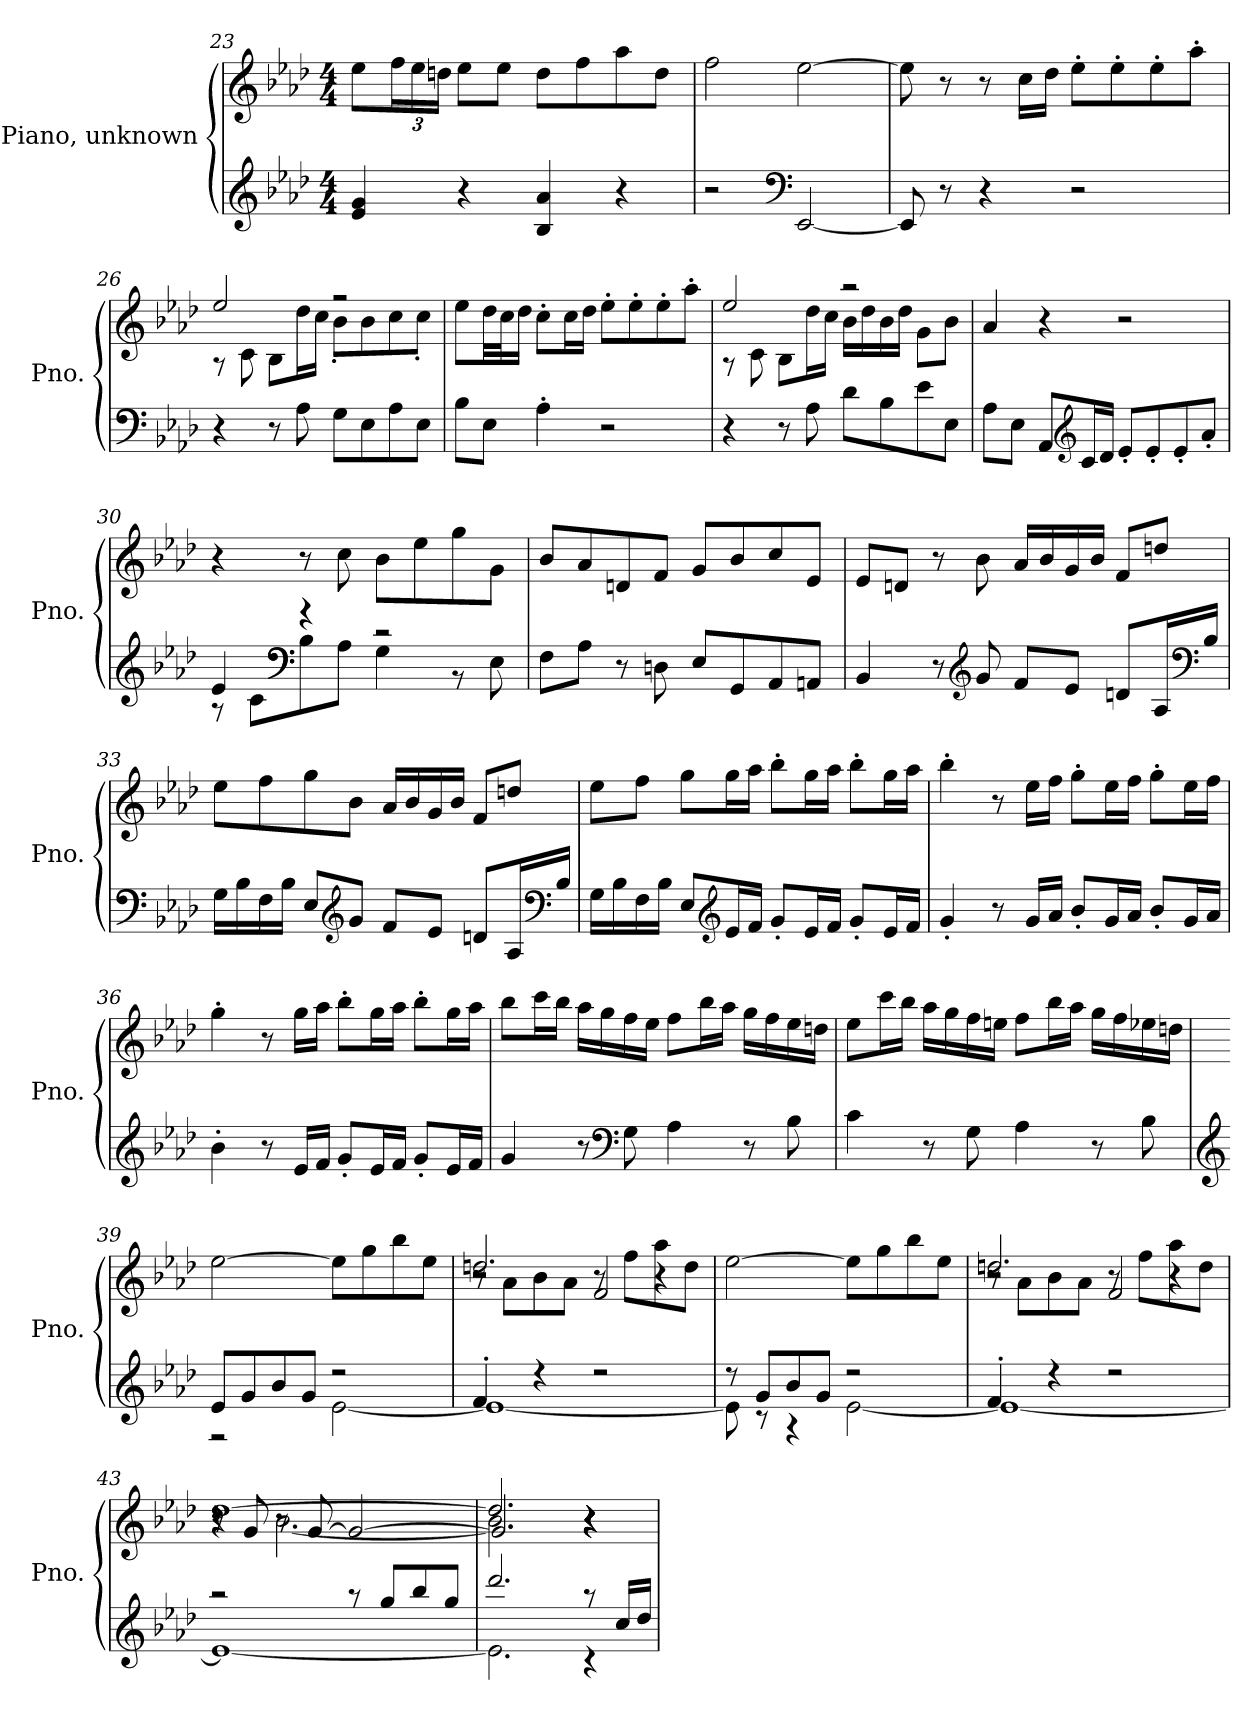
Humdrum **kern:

**kern	**kern
*part1	*part1
*staff2	*staff1
*I"Piano, unknown	*
*I'Pno.	*
*clefG2	*clefG2
*k[b-e-a-d-]	*k[b-e-a-d-]
*M4/4	*M4/4
=23	=23
4e-/ 4g/	8ee-\L
*	*Xbrackettup
.	24ff\L
.	24ee-\
.	24ddn\JJ
4r	8ee-\L
.	8ee-\J
4B-/ 4a-/	8dd\L
.	8ff\
4r	8aa-\
.	8dd\J
=24	=24
2r	2ff\
*clefF4	*
[2EE-/	[2ee-\
=25	=25
8EE-/]	8ee-\]
8r	8r
4r	8r
.	16cc\LL
.	16dd-\JJ
2r	8ee-'\L
.	8ee-'\
.	8ee-'\
.	8aa-'\J
!!LO:LB:g=z
=26	=26
*	*^
4r	2ee-/	8r
.	.	8c\
8r	.	8B-\L
8A-\	.	16dd-\L
.	.	16cc\JJ
8G\L	2r	8b-'\L
8E-\	.	8b-\
8A-\	.	8cc\
8E-\J	.	8cc'\J
*	*v	*v
=27	=27
8B-\L	8ee-\L
8E-\J	32dd-\LL
.	32cc\J
.	16dd-\JJ
4A-'\	8cc'\L
.	16cc\L
.	16dd-\JJ
2r	8ee-'\L
.	8ee-'\
.	8ee-'\
.	8aa-'\J
=28	=28
*	*^
4r	2ee-/	8r
.	.	8c\
8r	.	8B-\L
8A-\	.	16dd-\L
.	.	16cc\JJ
8d-\L	2r	16b-\LL
.	.	16dd-\
8B-\	.	16b-\
.	.	16dd-\JJ
8e-\	.	8g\L
8E-\J	.	8b-\J
*	*v	*v
=29	=29
8A-\L	4a-/
8E-\J	.
8AA-/L	4r
*clefG2	*
16c/L	.
16d-/JJ	.
8e-'/L	2r
8e-'/	.
8e-'/	.
8a-'/J	.
!!LO:LB:g=z
=30	=30
*^	*
4e-/	8r	4r
.	8c\L	.
*clefF4	*	*
4r	8B-\	8r
.	8A-\J	8cc\
2r	4G\	8b-\L
.	.	8ee-\
.	8r	8gg\
.	8E-\	8g\J
*v	*v	*
=31	=31
8F\L	8b-/L
8A-\J	8a-/
8r	8dn/
8Dn\	8f/J
8E-/L	8g/L
8GG/	8b-/
8AA-/	8cc/
8AAn/J	8e-/J
=32	=32
4BB-/	8e-/L
.	8dn/J
8r	8r
*clefG2	*
8g/	8b-\
8f/L	16a-/LL
.	16b-/
8e-/J	16g/
.	16b-/JJ
8dn/L	8f/L
16A-/L	8ddn/J
*clefF4	*
16B-/JJ	.
!!LO:LB:g=z
=33	=33
16G\LL	8ee-\L
16B-\	.
16F\	8ff\
16B-\JJ	.
8E-/L	8gg\
*clefG2	*
8g/J	8b-\J
8f/L	16a-/LL
.	16b-/
8e-/J	16g/
.	16b-/JJ
8dn/L	8f/L
16A-/L	8ddn/J
*clefF4	*
16B-/JJ	.
=34	=34
16G\LL	8ee-\L
16B-\	.
16F\	8ff\J
16B-\JJ	.
8E-/L	8gg\L
*clefG2	*
16e-/L	16gg\L
16f/JJ	16aa-\JJ
8g'/L	8bb-'\L
16e-/L	16gg\L
16f/JJ	16aa-\JJ
8g'/L	8bb-'\L
16e-/L	16gg\L
16f/JJ	16aa-\JJ
=35	=35
4g'/	4bb-'\
8r	8r
16g/LL	16ee-\LL
16a-/JJ	16ff\JJ
8b-'/L	8gg'\L
16g/L	16ee-\L
16a-/JJ	16ff\JJ
8b-'/L	8gg'\L
16g/L	16ee-\L
16a-/JJ	16ff\JJ
!!LO:LB:g=z
=36	=36
4b-'\	4gg'\
8r	8r
16e-/LL	16gg\LL
16f/JJ	16aa-\JJ
8g'/L	8bb-'\L
16e-/L	16gg\L
16f/JJ	16aa-\JJ
8g'/L	8bb-'\L
16e-/L	16gg\L
16f/JJ	16aa-\JJ
=37	=37
4g/	8bb-\L
.	16ccc\L
.	16bb-\JJ
8r	16aa-\LL
.	16gg\
*clefF4	*
8G\	16ff\
.	16ee-\JJ
4A-\	8ff\L
.	16bb-\L
.	16aa-\JJ
8r	16gg\LL
.	16ff\
8B-\	16ee-\
.	16ddn\JJ
!!LO:LB:g=z
=38	=38
4c\	8ee-\L
.	16ccc\L
.	16bb-\JJ
8r	16aa-\LL
.	16gg\
8G\	16ff\
.	16een\JJ
4A-\	8ff\L
.	16bb-\L
.	16aa-\JJ
8r	16gg\LL
.	16ff\
8B-\	16ee-X\
.	16ddn\JJ
=39	=39
*clefG2	*
*^	*
8e-/L	2r	[2ee-\
8g/	.	.
8b-/	.	.
8g/J	.	.
2r	[2e-\	8ee-\L]
.	.	8gg\
.	.	8bb-\
.	.	8ee-\J
=40	=40	=40
*	*	*^
*	*	*	*^
4f'/	1e-_	2.ddn/	8r	2r
.	.	.	8a-\L	.
4r	.	.	8b-\	.
.	.	.	8a-\J	.
2r	.	.	8r	2f/
.	.	.	8ff\L	.
.	.	4r	8aa-\	.
.	.	.	8dd\J	.
*	*	*v	*v	*v
!!LO:PB:g=z
=41	=41	=41
8r	8e-\]	[2ee-\
8g/L	8r	.
8b-/	4r	.
8g/J	.	.
2r	[2e-\	8ee-\L]
.	.	8gg\
.	.	8bb-\
.	.	8ee-\J
=42	=42	=42
*	*	*^
*	*	*	*^
4f'/	1e-_	2.ddn/	8r	2r
.	.	.	8a-\L	.
4r	.	.	8b-\	.
.	.	.	8a-\J	.
2r	.	.	8r	2f/
.	.	.	8ff\L	.
.	.	4r	8aa-\	.
.	.	.	8dd\J	.
=43	=43	=43	=43	=43
2r	1e-_	[1dd-	4r	8r
.	.	.	.	8g/
.	.	.	[2.b-\	8r
.	.	.	.	[8g/
8r	.	.	.	2g/_
8gg/L	.	.	.	.
8bb-/	.	.	.	.
8gg/J	.	.	.	.
=44	=44	=44	=44	=44
2.ddd-/	2.e-\]	2.dd-/]	2.b-\]	2.g/]
8r	4r	4r	4r	4r
16cc/LL	.	.	.	.
16dd-/JJ	.	.	.	.
*v	*v	*	*	*
*	*v	*v	*v
=	=
*-	*-
